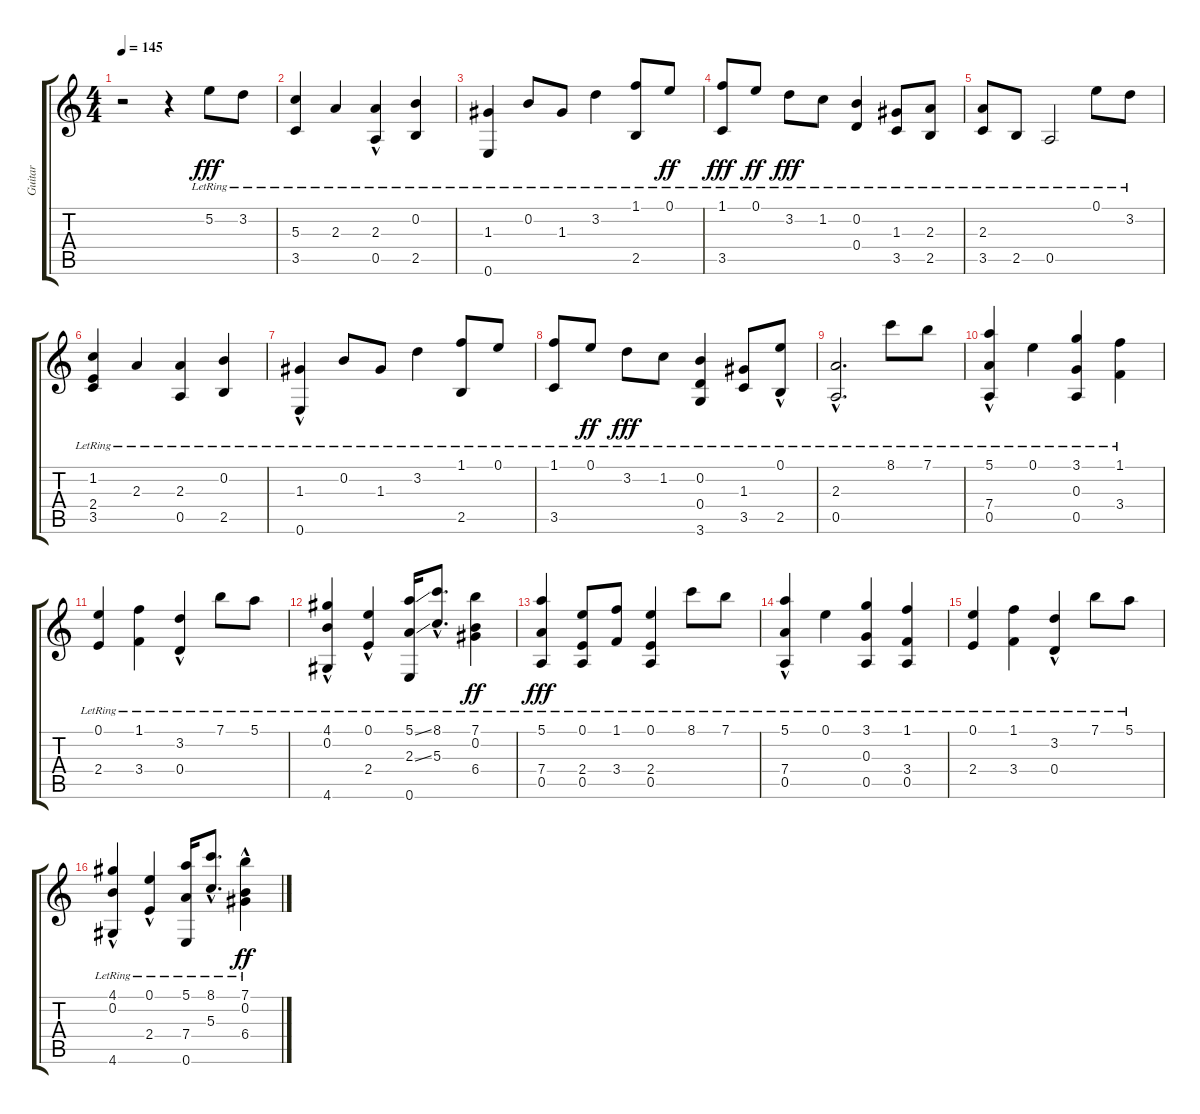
\track ("Guitar" "Guitar") {instrument acousticguitarsteel}
\staff {score tabs}
\tuning (E4 B3 G3 D3 A2 E2) {hide}
\ts (4 4)
\tempo 145
\clef g2
\ks c
r.2{dy fff instrument acousticguitarsteel} r.4 5.2{lr}.8 3.2{lr}.8 |
(5.3{lr} 3.5{lr}).4 2.3{lr}.4 (2.3{hac lr} 0.5{lr}).4 (0.2{lr} 2.5{lr}).4 |
(1.3{lr} 0.6{lr}).4 0.2{lr}.8 1.3{lr}.8 3.2{lr}.4 (1.1{lr} 2.5{lr}).8 0.1{lr}.8{dy ff} |
(1.1{lr} 3.5{lr}).8{dy fff} 0.1{lr}.8{dy ff} 3.2{lr}.8{dy fff} 1.2{lr}.8 (0.2{lr} 0.4{lr}).4 (1.3{lr} 3.5{lr}).8 (2.3{lr} 2.5{lr}).8 |
(2.3{lr} 3.5{lr}).8 2.5{lr}.8 0.5{lr}.2 0.1{lr}.8 3.2{lr}.8 |
(1.2{lr} 2.4{lr} 3.5{lr}).4 2.3{lr}.4 (2.3{lr} 0.5{lr}).4 (0.2{lr} 2.5{lr}).4 |
(1.3{lr} 0.6{hac lr}).4 0.2{lr}.8 1.3{lr}.8 3.2{lr}.4 (1.1{lr} 2.5{lr}).8 0.1{lr}.8 |
(1.1{lr} 3.5{lr}).8 0.1{lr}.8{dy ff} 3.2{lr}.8{dy fff} 1.2{lr}.8 (0.2{lr} 0.4{lr} 3.6{lr}).4 (1.3{lr} 3.5{lr}).8 (0.1{lr} 2.5{hac lr}).8 |
(2.3{hac lr} 0.5{hac lr}).2{d} 8.1{lr}.8 7.1{lr}.8 |
(5.1{lr} 7.4{lr} 0.5{hac lr}).4 0.1{lr}.4 (3.1{lr} 0.3{lr} 0.5{lr}).4 (1.1{lr} 3.4{lr}).4 |
(0.1{lr} 2.4{lr}).4 (1.1{lr} 3.4{lr}).4 (3.2{hac lr} 0.4{lr}).4 7.1{lr}.8 5.1{lr}.8 |
(4.1{lr} 0.2{lr} 4.6{hac lr}).4 (0.1{lr} 2.4{hac lr}).4 (5.1{ss} 2.3{ss} 0.6{lr}).16 (8.1{hac lr} 5.3{lr}).8{d} (7.1{lr} 0.2{lr} 6.4{lr}).4{dy ff} |
(5.1{lr} 7.4{lr} 0.5{lr}).4{dy fff} (0.1{lr} 2.4{lr} 0.5{lr}).8 (1.1{lr} 3.4{lr}).8 (0.1{lr} 2.4{lr} 0.5{lr}).4 8.1{lr}.8 7.1{lr}.8 |
(5.1{lr} 7.4{lr} 0.5{hac lr}).4 0.1{lr}.4 (3.1{lr} 0.3{lr} 0.5{lr}).4 (1.1{lr} 3.4{lr} 0.5{lr}).4 |
(0.1{lr} 2.4{lr}).4 (1.1{lr} 3.4{lr}).4 (3.2{hac lr} 0.4{lr}).4 7.1{lr}.8 5.1{lr}.8 |
(4.1{lr} 0.2{lr} 4.6{hac lr}).4 (0.1{lr} 2.4{hac lr}).4 (5.1{lr} 7.4{lr} 0.6{lr}).16 (8.1{hac lr} 5.3{lr}).8{d} (7.1{lr} 0.2{hac lr} 6.4{lr}).4{dy ff}
